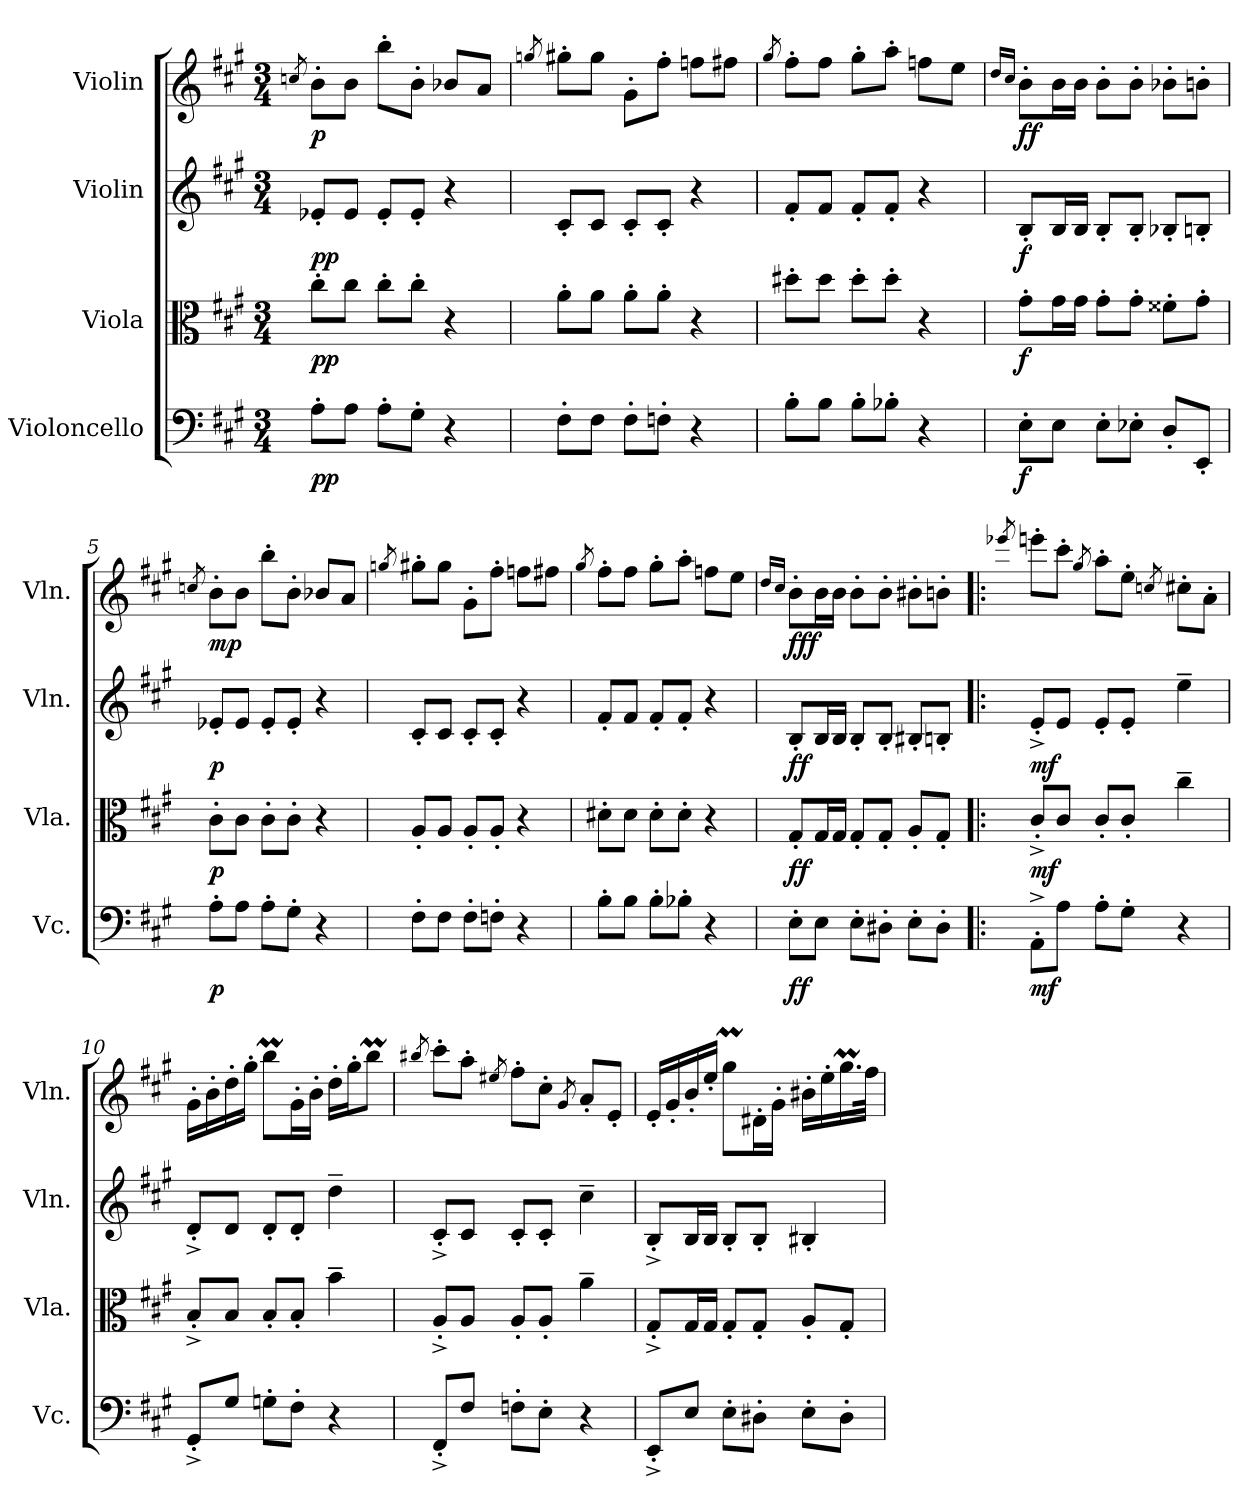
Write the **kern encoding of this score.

**kern	**dynam	**kern	**dynam	**kern	**dynam	**kern	**dynam
*part4	*part4	*part3	*part3	*part2	*part2	*part1	*part1
*staff4	*staff4	*staff3	*staff3	*staff2	*staff2	*staff1	*staff1
*I"Violoncello	*	*I"Viola	*	*I"Violin	*	*I"Violin	*
*I'Vc.	*	*I'Vla.	*	*I'Vln.	*	*I'Vln.	*
*clefF4	*	*clefC3	*	*clefG2	*	*clefG2	*
*k[f#c#g#]	*	*k[f#c#g#]	*	*k[f#c#g#]	*	*k[f#c#g#]	*
*M3/4	*	*M3/4	*	*M3/4	*	*M3/4	*
*MM130	*	*MM130	*	*MM130	*	*MM130	*
=1	=1	=1	=1	=1	=1	=1	=1
.	.	.	.	.	.	8qccn/	.
!	!LO:DY:b	!	!LO:DY:b	!	!LO:DY:b	!	!LO:DY:b
8A'\L	pp	8cc#'\L	pp	8e-X'/L	pp	8b'\L	p
8A\J	.	8cc#\J	.	8e-/J	.	8b\J	.
8A'\L	.	8cc#'\L	.	8e-'/L	.	8bb'\L	.
8G#'\J	.	8cc#'\J	.	8e-'/J	.	8b'\J	.
4r	.	4r	.	4r	.	8b-X/L	.
.	.	.	.	.	.	8a/J	.
=2	=2	=2	=2	=2	=2	=2	=2
.	.	.	.	.	.	8qggn/	.
8F#'\L	.	8a'\L	.	8c#'/L	.	8gg#X'\L	.
8F#\J	.	8a\J	.	8c#/J	.	8gg#\J	.
8F#'\L	.	8a'\L	.	8c#'/L	.	8g#'\L	.
8Fn'\J	.	8a'\J	.	8c#'/J	.	8ff#'\J	.
4r	.	4r	.	4r	.	8ffn\L	.
.	.	.	.	.	.	8ff#X\J	.
=3	=3	=3	=3	=3	=3	=3	=3
.	.	.	.	.	.	8qgg#/	.
8B'\L	.	8dd#X'\L	.	8f#'/L	.	8ff#'\L	.
8B\J	.	8dd#\J	.	8f#/J	.	8ff#\J	.
8B'\L	.	8dd#'\L	.	8f#'/L	.	8gg#'\L	.
8B-X'\J	.	8dd#'\J	.	8f#'/J	.	8aa'\J	.
4r	.	4r	.	4r	.	8ffn\L	.
.	.	.	.	.	.	8ee\J	.
!!LO:LB:g=z
=4	=4	=4	=4	=4	=4	=4	=4
.	.	.	.	.	.	16qdd/LL	.
.	.	.	.	.	.	16qcc#/JJ	.
!	!LO:DY:b	!	!LO:DY:b	!	!LO:DY:b	!	!LO:DY:b
8E'\L	f	8g#'\L	f	8B'/L	f	8b'\L	ff
8E\J	.	16g#\L	.	16B/L	.	16b\L	.
.	.	16g#\JJ	.	16B/JJ	.	16b\JJ	.
8E'\L	.	8g#'\L	.	8B'/L	.	8b'\L	.
8E-X'\J	.	8g#'\J	.	8B'/J	.	8b'\J	.
8D'/L	.	8f##X'\L	.	8B-X'/L	.	8b-X'\L	.
8EE'/J	.	8g#'\J	.	8Bn'/J	.	8bn'\J	.
=5	=5	=5	=5	=5	=5	=5	=5
.	.	.	.	.	.	8qccn/	.
!	!LO:DY:b	!	!LO:DY:b	!	!LO:DY:b	!	!LO:DY:b
8A'\L	p	8c#'\L	p	8e-X'/L	p	8b'\L	mp
8A\J	.	8c#\J	.	8e-/J	.	8b\J	.
8A'\L	.	8c#'\L	.	8e-'/L	.	8bb'\L	.
8G#'\J	.	8c#'\J	.	8e-'/J	.	8b'\J	.
4r	.	4r	.	4r	.	8b-X/L	.
.	.	.	.	.	.	8a/J	.
=6	=6	=6	=6	=6	=6	=6	=6
.	.	.	.	.	.	8qggn/	.
8F#'\L	.	8A'/L	.	8c#'/L	.	8gg#X'\L	.
8F#\J	.	8A/J	.	8c#/J	.	8gg#\J	.
8F#'\L	.	8A'/L	.	8c#'/L	.	8g#'\L	.
8Fn'\J	.	8A'/J	.	8c#'/J	.	8ff#'\J	.
4r	.	4r	.	4r	.	8ffn\L	.
.	.	.	.	.	.	8ff#X\J	.
=7	=7	=7	=7	=7	=7	=7	=7
.	.	.	.	.	.	8qgg#/	.
8B'\L	.	8d#X'\L	.	8f#'/L	.	8ff#'\L	.
8B\J	.	8d#\J	.	8f#/J	.	8ff#\J	.
8B'\L	.	8d#'\L	.	8f#'/L	.	8gg#'\L	.
8B-X'\J	.	8d#'\J	.	8f#'/J	.	8aa'\J	.
4r	.	4r	.	4r	.	8ffn\L	.
.	.	.	.	.	.	8ee\J	.
!!LO:PB:g=z
=8	=8	=8	=8	=8	=8	=8	=8
.	.	.	.	.	.	16qdd/LL	.
.	.	.	.	.	.	16qcc#/JJ	.
!	!LO:DY:b	!	!LO:DY:b	!	!LO:DY:b	!	!LO:DY:b
8E'\L	ff	8G#'/L	ff	8B'/L	ff	8b'\L	fff
8E\J	.	16G#/L	.	16B/L	.	16b\L	.
.	.	16G#/JJ	.	16B/JJ	.	16b\JJ	.
8E'\L	.	8G#'/L	.	8B'/L	.	8b'\L	.
8D#X'\J	.	8G#'/J	.	8B'/J	.	8b'\J	.
8E'\L	.	8A'/L	.	8B#X'/L	.	8b#X'\L	.
8D#'\J	.	8G#'/J	.	8Bn'/J	.	8bn'\J	.
=9!|:	=9!|:	=9!|:	=9!|:	=9!|:	=9!|:	=9!|:	=9!|:
.	.	.	.	.	.	8qeee-X/	.
!	!LO:DY:b	!	!LO:DY:b	!	!LO:DY:b	!	!
8AA'^\L	mf	8c#'^/L	mf	8e'^/L	mf	8eeen'\L	.
8A\J	.	8c#/J	.	8e/J	.	8ccc#'\J	.
.	.	.	.	.	.	8qgg#/	.
8A'\L	.	8c#'/L	.	8e'/L	.	8aa'\L	.
8G#'\J	.	8c#'/J	.	8e'/J	.	8ee'\J	.
.	.	.	.	.	.	8qccn/	.
4r	.	4cc#~\	.	4ee~\	.	8cc#X'\L	.
.	.	.	.	.	.	8a'\J	.
=10	=10	=10	=10	=10	=10	=10	=10
8GG#'^/L	.	8B'^/L	.	8d'^/L	.	16g#'\LL	.
.	.	.	.	.	.	16b'\	.
8G#/J	.	8B/J	.	8d/J	.	16dd'\	.
.	.	.	.	.	.	16gg#'\JJ	.
8Gn'\L	.	8B'/L	.	8d'/L	.	8bbM\L	.
8F#'\J	.	8B'/J	.	8d'/J	.	16g#'\L	.
.	.	.	.	.	.	16b'\JJ	.
4r	.	4b~\	.	4dd~\	.	16dd'\LL	.
.	.	.	.	.	.	16gg#'\J	.
.	.	.	.	.	.	8bbM\J	.
!!LO:LB:g=z
=11	=11	=11	=11	=11	=11	=11	=11
.	.	.	.	.	.	8qbb#X/	.
8FF#'^/L	.	8A'^/L	.	8c#'^/L	.	8ccc#'\L	.
8F#/J	.	8A/J	.	8c#/J	.	8aa'\J	.
.	.	.	.	.	.	8qee#X/	.
8Fn'\L	.	8A'/L	.	8c#'/L	.	8ff#'\L	.
8E'\J	.	8A'/J	.	8c#'/J	.	8cc#'\J	.
.	.	.	.	.	.	8qg#/	.
4r	.	4a~\	.	4cc#~\	.	8a'/L	.
.	.	.	.	.	.	8e'/J	.
=12	=12	=12	=12	=12	=12	=12	=12
8EE'^/L	.	8G#'^/L	.	8B'^/L	.	16e'/LL	.
.	.	.	.	.	.	16g#'/	.
8E/J	.	16G#/L	.	16B/L	.	16b'/	.
.	.	16G#/JJ	.	16B/JJ	.	16ee'/JJ	.
8E'\L	.	8G#'/L	.	8B'/L	.	8gg#m\L	.
8D#X'\J	.	8G#'/J	.	8B'/J	.	16d#X'\L	.
.	.	.	.	.	.	16g#'\JJ	.
8E'\L	.	8A'/L	.	4B#X'/	.	16b#X'\LL	.
.	.	.	.	.	.	16ee'\	.
8D#'\J	.	8G#'/J	.	.	.	16.gg#m\	.
.	.	.	.	.	.	32ff#\JJk	.
=	=	=	=	=	=	=	=
*-	*-	*-	*-	*-	*-	*-	*-
